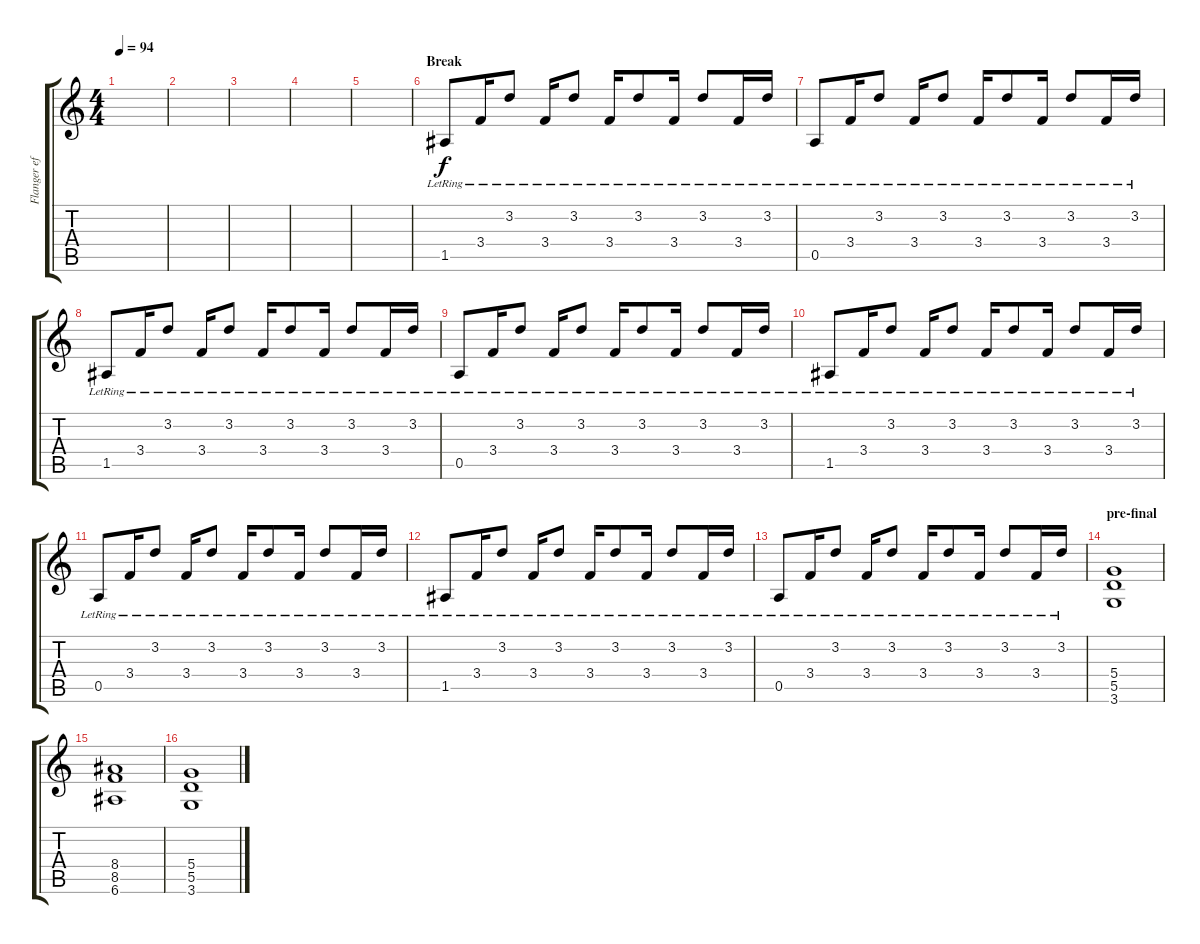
\track ("Flanger effect" "Flanger ef") {instrument distortionguitar}
\staff {score tabs}
\tuning (E4 B3 G3 D3 A2 E2) {hide}
\ts (4 4)
\tempo 94
\clef g2
\ks c
|
|
|
|
|
\section ("" "Break")
1.5{lr}.8{volume 16 balance 1} 3.4{lr}.16 3.2{lr}.8 3.4{lr}.16 3.2{lr}.8 3.4{lr}.16 3.2{lr}.8 3.4{lr}.16 3.2{lr}.8 3.4{lr}.16 3.2{lr}.16 |
0.5{lr}.8{volume 16 balance 1} 3.4{lr}.16 3.2{lr}.8 3.4{lr}.16 3.2{lr}.8 3.4{lr}.16 3.2{lr}.8 3.4{lr}.16 3.2{lr}.8 3.4{lr}.16 3.2{lr}.16 |
1.5{lr}.8{volume 16 balance 1} 3.4{lr}.16 3.2{lr}.8 3.4{lr}.16 3.2{lr}.8 3.4{lr}.16 3.2{lr}.8 3.4{lr}.16 3.2{lr}.8 3.4{lr}.16 3.2{lr}.16 |
0.5{lr}.8{volume 16 balance 1} 3.4{lr}.16 3.2{lr}.8 3.4{lr}.16 3.2{lr}.8 3.4{lr}.16 3.2{lr}.8 3.4{lr}.16 3.2{lr}.8 3.4{lr}.16 3.2{lr}.16 |
1.5{lr}.8{volume 16 balance 1} 3.4{lr}.16 3.2{lr}.8 3.4{lr}.16 3.2{lr}.8 3.4{lr}.16 3.2{lr}.8 3.4{lr}.16 3.2{lr}.8 3.4{lr}.16 3.2{lr}.16 |
0.5{lr}.8{volume 16 balance 1} 3.4{lr}.16 3.2{lr}.8 3.4{lr}.16 3.2{lr}.8 3.4{lr}.16 3.2{lr}.8 3.4{lr}.16 3.2{lr}.8 3.4{lr}.16 3.2{lr}.16 |
1.5{lr}.8{volume 16 balance 1} 3.4{lr}.16 3.2{lr}.8 3.4{lr}.16 3.2{lr}.8 3.4{lr}.16 3.2{lr}.8 3.4{lr}.16 3.2{lr}.8 3.4{lr}.16 3.2{lr}.16 |
0.5{lr}.8{volume 16 balance 1} 3.4{lr}.16 3.2{lr}.8 3.4{lr}.16 3.2{lr}.8 3.4{lr}.16 3.2{lr}.8 3.4{lr}.16 3.2{lr}.8 3.4{lr}.16 3.2{lr}.16 |
\section ("" "pre-final")
(5.4 5.5 3.6).1 |
(8.4 8.5 6.6).1 |
(5.4 5.5 3.6).1
